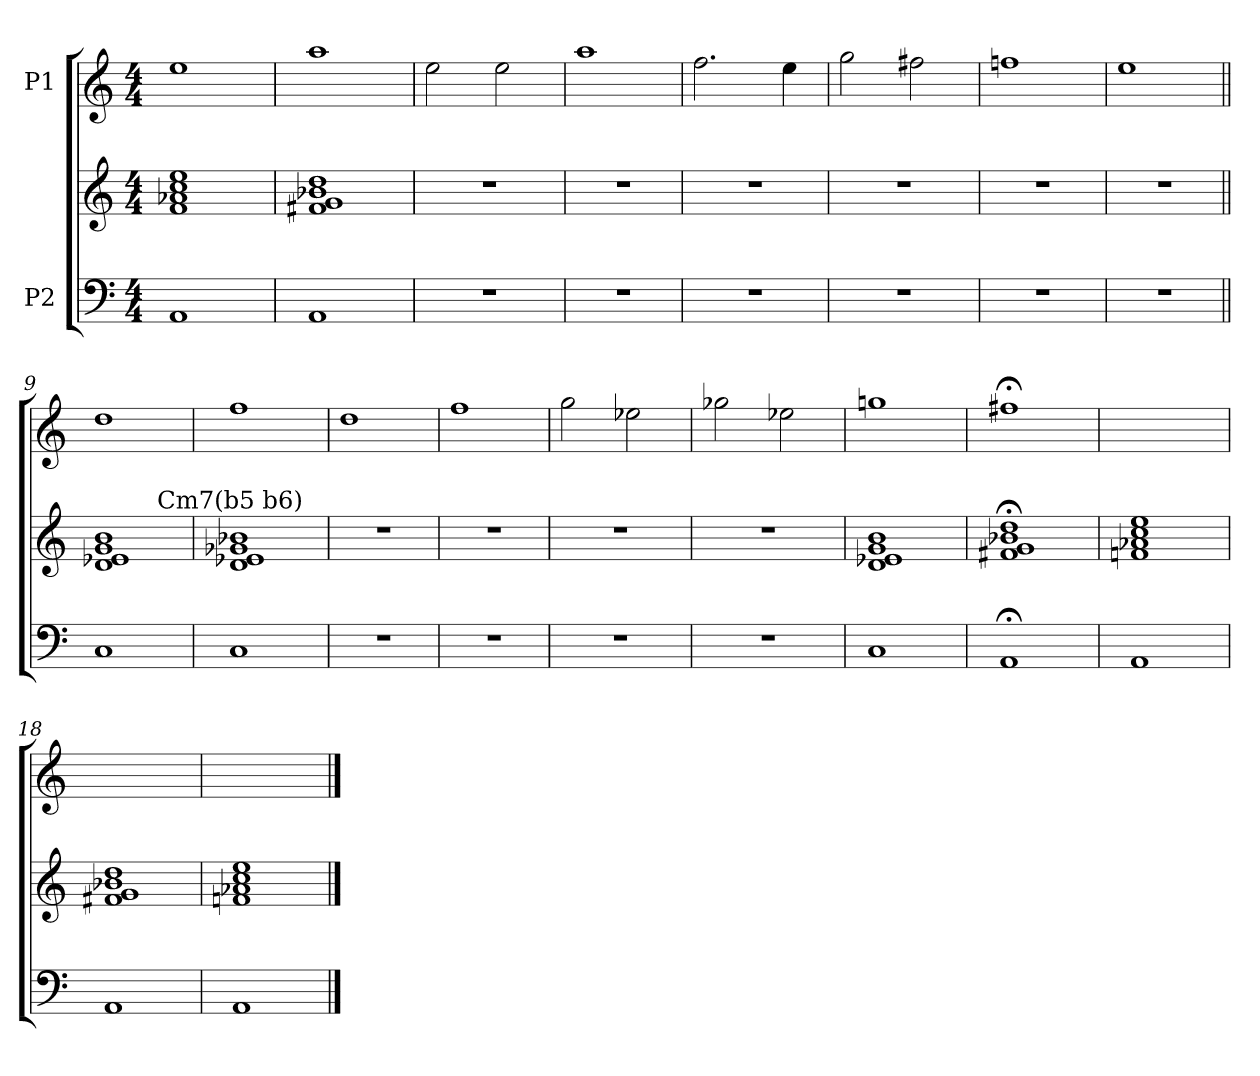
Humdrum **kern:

**kern	**kern	**kern
*part2	*part2	*part1
*staff3	*staff2	*staff1
*I"P2	*	*I"P1
!!LO:PB:g=z
*clefF4	*clefG2	*clefG2
*k[]	*k[]	*k[]
*M4/4	*M4/4	*M4/4
=1	=1	=1
1AAi	1fi 1a-Xi 1cci 1eei	1eei
=2	=2	=2
1AAi	1f#Xi 1gi 1b-Xi 1ddi	1aai
=3	=3	=3
1r	1r	2eei\
.	.	2eei\
=4	=4	=4
1r	1r	1aai
!!LO:LB:g=z
=5	=5	=5
1r	1r	2.ffi\
.	.	4eei\
=6	=6	=6
1r	1r	2ggi\
.	.	2ff#Xi\
=7	=7	=7
1r	1r	1ffni
=8	=8	=8
1r	1r	1eei
!!LO:LB:g=z
=9||	=9||	=9||
1Ci	1di 1e-Xi 1gi 1bi	1ddi
=10	=10	=10
!	!LO:TX:a:cj:t=Cm7(b5 b6)	!
1Ci	1di 1e-Xi 1g-Xi 1b-Xi	1ffi
=11	=11	=11
1r	1r	1ddi
=12	=12	=12
1r	1r	1ffi
=13	=13	=13
1r	1r	2ggi\
.	.	2ee-Xi\
=14	=14	=14
1r	1r	2gg-Xi\
.	.	2ee-Xi\
!!LO:LB:g=z
=15	=15	=15
1Ci	1di 1e-Xi 1gi 1bi	1ggni
=16	=16	=16
1AA;i	1f#Xi; 1gi; 1b-Xi; 1ddi;	1ff#X;i
=17	=17	=17
1AAi	1fni 1a-Xi 1cci 1eei	1ryy
=18	=18	=18
1AAi	1f#Xi 1gi 1b-Xi 1ddi	1ryy
=19	=19	=19
1AAi	1fni 1a-Xi 1cci 1eei	1ryy
==	==	==
*-	*-	*-
